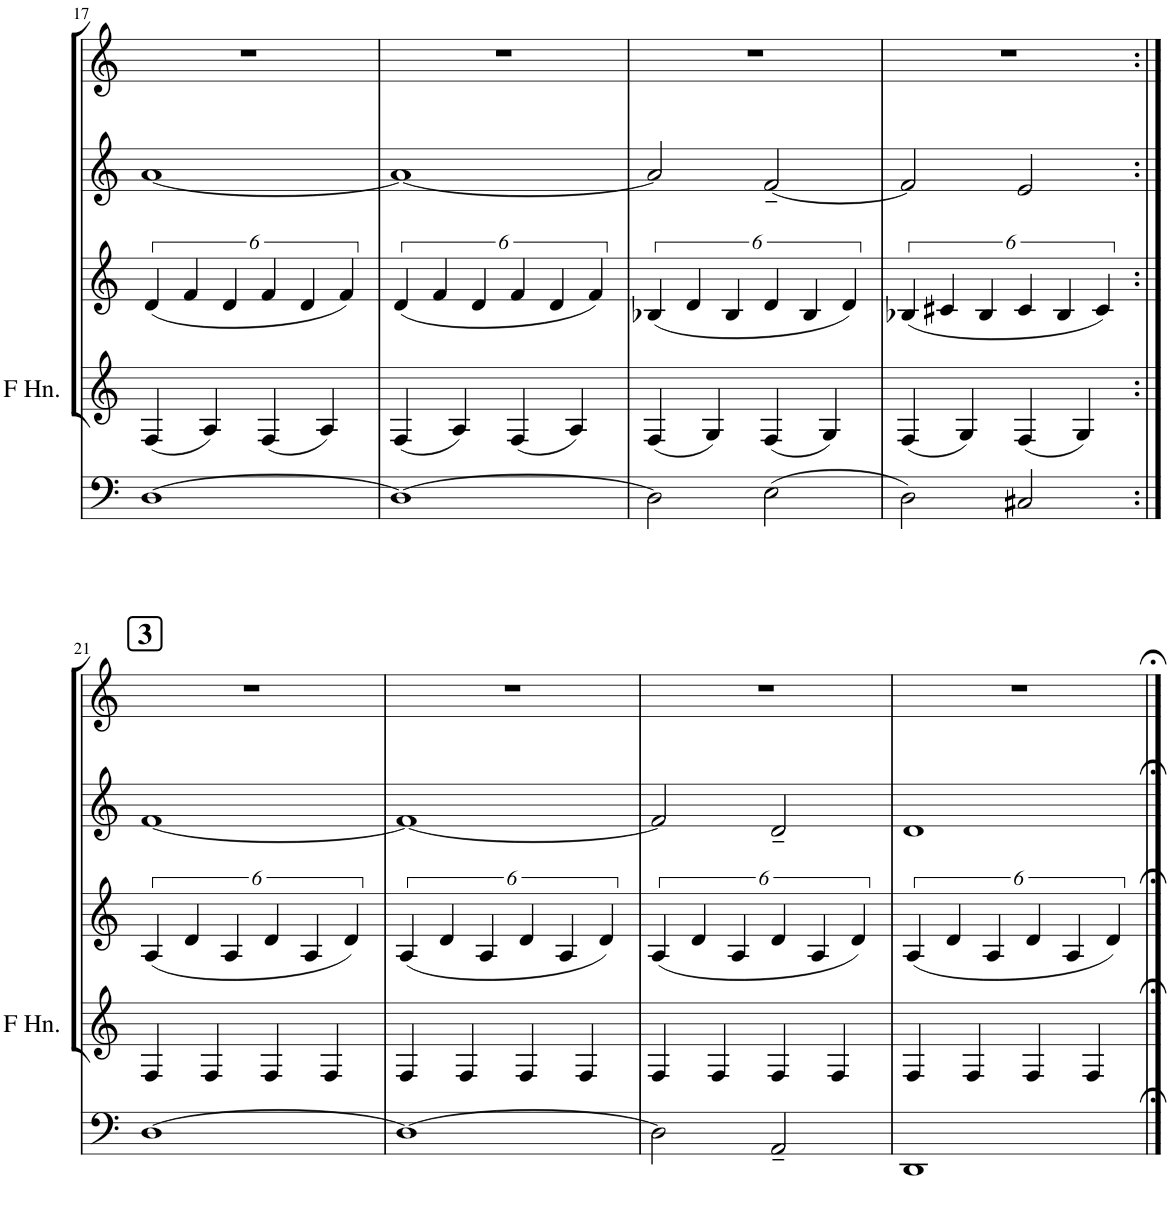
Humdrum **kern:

**kern	**kern	**kern	**kern	**kern
*part5	*part4	*part3	*part2	*part1
*staff5	*staff4	*staff3	*staff2	*staff1
*I"Bassoon	*I"Horn in F	*I"Bb Clarinet	*I"Oboe	*I"Flute
*I'Bsn	*	*I'Cl	*I'Ob	*I'Fl
!!LO:PB:g=z
*clefF4	*clefG2	*clefG2	*clefG2	*clefG2
*	*ITrd4c7	*ITrd1c2	*	*
*k[]	*k[]	*k[]	*k[]	*k[]
*M4/4	*M4/4	*M4/4	*M4/4	*M4/4
=17	=17	=17	=17	=17
[1D	(4F/	(6d/	[1a	1r
.	.	6f/	.	.
.	4A/)	.	.	.
.	.	6d/	.	.
.	(4F/	6f/	.	.
.	.	6d/	.	.
.	4A/)	.	.	.
.	.	6f/)	.	.
=18	=18	=18	=18	=18
1D_	(4F/	(6d/	1a_	1r
.	.	6f/	.	.
.	4A/)	.	.	.
.	.	6d/	.	.
.	(4F/	6f/	.	.
.	.	6d/	.	.
.	4A/)	.	.	.
.	.	6f/)	.	.
=19	=19	=19	=19	=19
2D\]	(4F/	(6B-X/	2a/]	1r
.	.	6d/	.	.
.	4G/)	.	.	.
.	.	6B-/	.	.
(2E\	(4F/	6d/	[2f~/	.
.	.	6B-/	.	.
.	4G/)	.	.	.
.	.	6d/)	.	.
=20	=20	=20	=20	=20
2D\)	(4F/	(6B-X/	2f/]	1r
.	.	6c#X/	.	.
.	4G/)	.	.	.
.	.	6B-/	.	.
2C#X/	(4F/	6c#/	2e/	.
.	.	6B-/	.	.
.	4G/)	.	.	.
.	.	6c#/)	.	.
!!LO:LB:g=z
!!LO:REH:place=s1:a:B:cj:fs=14:t=3
=21:|!	=21:|!	=21:|!	=21:|!	=21:|!
[1D	4F/	(6A/	[1f	1r
.	.	6d/	.	.
.	4F/	.	.	.
.	.	6A/	.	.
.	4F/	6d/	.	.
.	.	6A/	.	.
.	4F/	.	.	.
.	.	6d/)	.	.
=22	=22	=22	=22	=22
1D_	4F/	(6A/	1f_	1r
.	.	6d/	.	.
.	4F/	.	.	.
.	.	6A/	.	.
.	4F/	6d/	.	.
.	.	6A/	.	.
.	4F/	.	.	.
.	.	6d/)	.	.
=23	=23	=23	=23	=23
2D\]	4F/	(6A/	2f/]	1r
.	.	6d/	.	.
.	4F/	.	.	.
.	.	6A/	.	.
2AA~/	4F/	6d/	2d~/	.
.	.	6A/	.	.
.	4F/	.	.	.
.	.	6d/)	.	.
=24	=24	=24	=24	=24
1DD	4F/	(6A/	1d	1r
.	.	6d/	.	.
.	4F/	.	.	.
.	.	6A/	.	.
.	4F/	6d/	.	.
.	.	6A/	.	.
.	4F/	.	.	.
.	.	6d/)	.	.
==	==	==	==	==
*-	*-	*-	*-	*-
